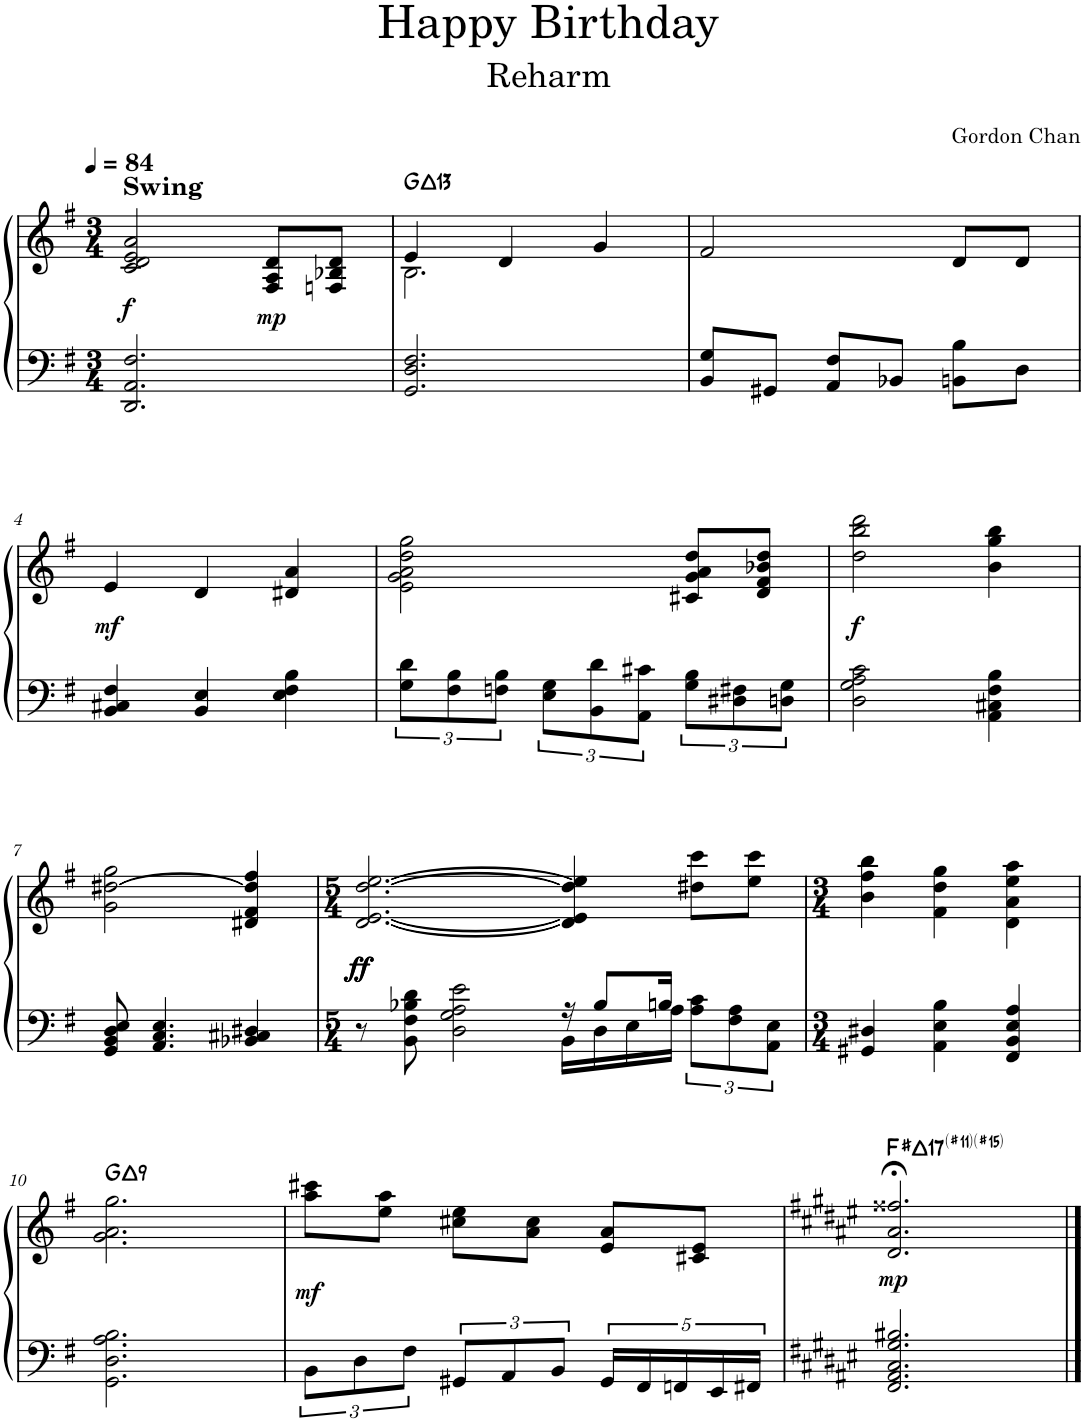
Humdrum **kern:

**kern	**kern	**dynam	**harte
*part1	*part1	*part1	*part1
*staff2	*staff1	*staff1/2	*
*I"Piano	*	*	*
*I'Pno.	*	*	*
*clefF4	*clefG2	*	*
*k[f#]	*k[f#]	*	*
*M3/4	*M3/4	*	*
*MM84	*MM84	*	*
=1	=1	=1	=1
!	!LO:TX:a:B:t=Swing	!	!
!	!	!LO:DY:b	!
2.DD/ 2.AA/ 2.F#/	2c/ 2d/ 2e/ 2a/	f	.
!	!	!LO:DY:b	!
.	8F#/ 8A/ 8d/L	mp	.
.	8Fn/ 8B-X/ 8d/J	.	.
=2	=2	=2	=2
*	*^	*	*
!	!	!	!	!LO:H:kt=13
2.GG/ 2.D/ 2.F#/	4e/	2.B\	.	G:maj9(11,13)
.	4d/	.	.	.
.	4g/	.	.	.
*	*v	*v	*	*
=3	=3	=3	=3
8BB/ 8G/L	2f#/	.	.
8GG#X/J	.	.	.
8AA/ 8F#/L	.	.	.
8BB-X/J	.	.	.
8BBn\ 8B\L	8d/L	.	.
8D\J	8d/J	.	.
!!LO:LB:g=z
=4	=4	=4	=4
!	!	!LO:DY:b	!
4BB/ 4C#X/ 4F#/	4e/	mf	.
4BB/ 4E/	4d/	.	.
4E\ 4F#\ 4B\	4d#X/ 4a/	.	.
=5	=5	=5	=5
12G\ 12d\L	2e\ 2g\ 2a\ 2dd\ 2gg\	.	.
12F#\ 12B\	.	.	.
12Fn\ 12B\J	.	.	.
12E\ 12G\L	.	.	.
12BB\ 12d\	.	.	.
12AA\ 12c#X\J	.	.	.
12G\ 12B\L	8c#X/ 8g/ 8a/ 8dd/L	.	.
12D#X\ 12F#X\	.	.	.
.	8d/ 8f#/ 8b-X/ 8dd/J	.	.
12Dn\ 12G\J	.	.	.
=6	=6	=6	=6
!	!	!LO:DY:b	!
2D\ 2G\ 2A\ 2c\	2dd\ 2bb\ 2ddd\	f	.
4AA\ 4C#X\ 4F#\ 4B\	4b\ 4gg\ 4bb\	.	.
!!LO:LB:g=z
=7	=7	=7	=7
8GG/ 8BB/ 8D/ 8E/	2g\ [2dd#X\ 2gg\	.	.
4.AA/ 4.C/ 4.E/	.	.	.
4BB-X/ 4C#X/ 4D#X/	4d#X/ 4f#/ 4dd#/] 4ff#/	.	.
=8	=8	=8	=8
*M5/4	*M5/4	*	*
*^	*	*	*
!	!	!	!LO:DY:b	!
!	!	!	!LO:DY:n=1:b	!
!	!	!	!LO:DY:n=2:b	!
8r	2.ryy	[2.d/ [2.e/ [2.dd/ [2.ee/	ff ff ff	.
8BB\ 8F#\ 8B-X\ 8d\	.	.	.	.
2D\ 2G\ 2A\ 2e\	.	.	.	.
16r	16BB\LL	4d/] 4e/] 4dd/] 4ee/]	.	.
8B-/L	16D\	.	.	.
.	16E\	.	.	.
16Bn/Jk	16A\JJ	.	.	.
12A\ 12c\L	4ryy	8dd#X\ 8ccc\L	.	.
12F#\ 12A\	.	.	.	.
.	.	8ee\ 8ccc\J	.	.
12AA\ 12E\J	.	.	.	.
*v	*v	*	*	*
=9	=9	=9	=9
*M3/4	*M3/4	*	*
4GG#X/ 4D#X/	4b\ 4ff#\ 4bb\	.	.
4AA\ 4E\ 4B\	4f#\ 4dd\ 4gg\	.	.
4FF#/ 4BB/ 4E/ 4A/	4d\ 4a\ 4ee\ 4aa\	.	.
!!LO:LB:g=z
=10	=10	=10	=10
!	!	!	!LO:H:kt=9
2.GG\ 2.D\ 2.A\ 2.B\	2.g\ 2.a\ 2.gg\	.	G:maj9
=11	=11	=11	=11
!	!	!LO:DY:b	!
12BB\L	8aa\ 8ccc#X\L	mf	.
12D\	.	.	.
.	8ee\ 8aa\J	.	.
12F#\J	.	.	.
12GG#X/L	8cc#X\ 8ee\L	.	.
12AA/	.	.	.
.	8a\ 8cc#\J	.	.
12BB/J	.	.	.
20GG#/LL	8e/ 8a/L	.	.
20FF#/	.	.	.
20FFn/	.	.	.
.	8c#X/ 8e/J	.	.
20EE/	.	.	.
20FF#X/JJ	.	.	.
=12	=12	=12	=12
*k[f#c#g#d#a#e#]	*k[f#c#g#d#a#e#]	*	*
!	!	!LO:DY:b	!LO:H:kt=17
2.FF#/ 2.AA#/ 2.C#/ 2.G#/ 2.B#X/	2.d#/;< 2.a#/;< 2.ff##X/;<	mp	F#:maj(#1,5,#11)
==	==	==	==
*-	*-	*-	*-
